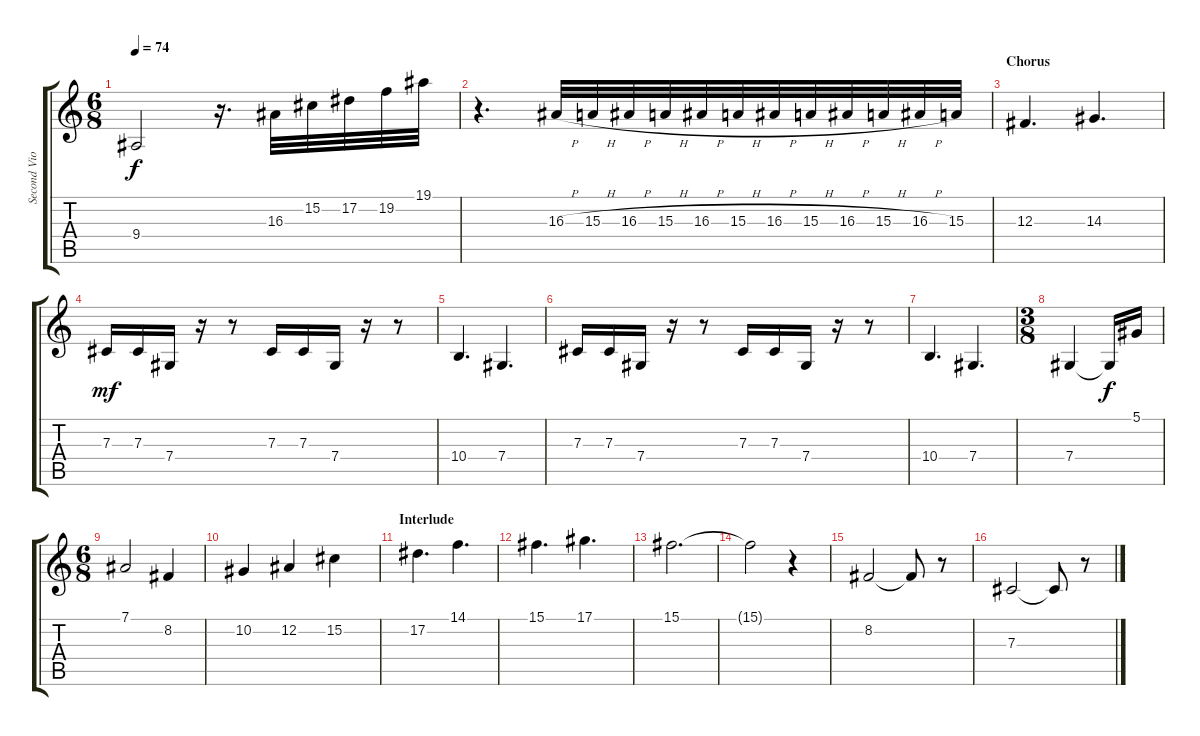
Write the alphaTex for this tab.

\track ("Second Violins (SF Symphony)" "Second Vio") {instrument stringensemble1}
\staff {score tabs}
\tuning (Eb4 Bb3 Gb3 Db3 Ab2 Eb2) {hide}
\ts (6 8)
\tempo 74
\clef g2
\ks c
9.4.2{dy f} r.16{d} 16.3.32 15.2.32 17.2.32 19.2.32 19.1.32 |
r.4{d} 16.3{h}.32 15.3{h}.32 16.3{h}.32 15.3{h}.32 16.3{h}.32 15.3{h}.32 16.3{h}.32 15.3{h}.32 16.3{h}.32 15.3{h}.32 16.3{h}.32 15.3.32 |
\section ("" "Chorus")
12.3.4{d} 14.3.4{d} |
7.3.16{dy mf} 7.3.16 7.4.16 r.16 r.8 7.3.16 7.3.16 7.4.16 r.16 r.8 |
10.4.4{d} 7.4.4{d} |
7.3.16 7.3.16 7.4.16 r.16 r.8 7.3.16 7.3.16 7.4.16 r.16 r.8 |
10.4.4{d} 7.4.4{d} |
\ts (3 8)
7.4.4 7.4{t}.16{dy f} 5.1.16 |
\ts (6 8)
7.1.2 8.2.4 |
10.2.4 12.2.4 15.2.4 |
\section ("" "Interlude")
17.2.4{d} 14.1.4{d} |
15.1.4{d} 17.1.4{d} |
15.1.2{d} |
15.1{t}.2 r.4 |
8.2.2 8.2{t}.8 r.8 |
7.3.2 7.3{t}.8 r.8
